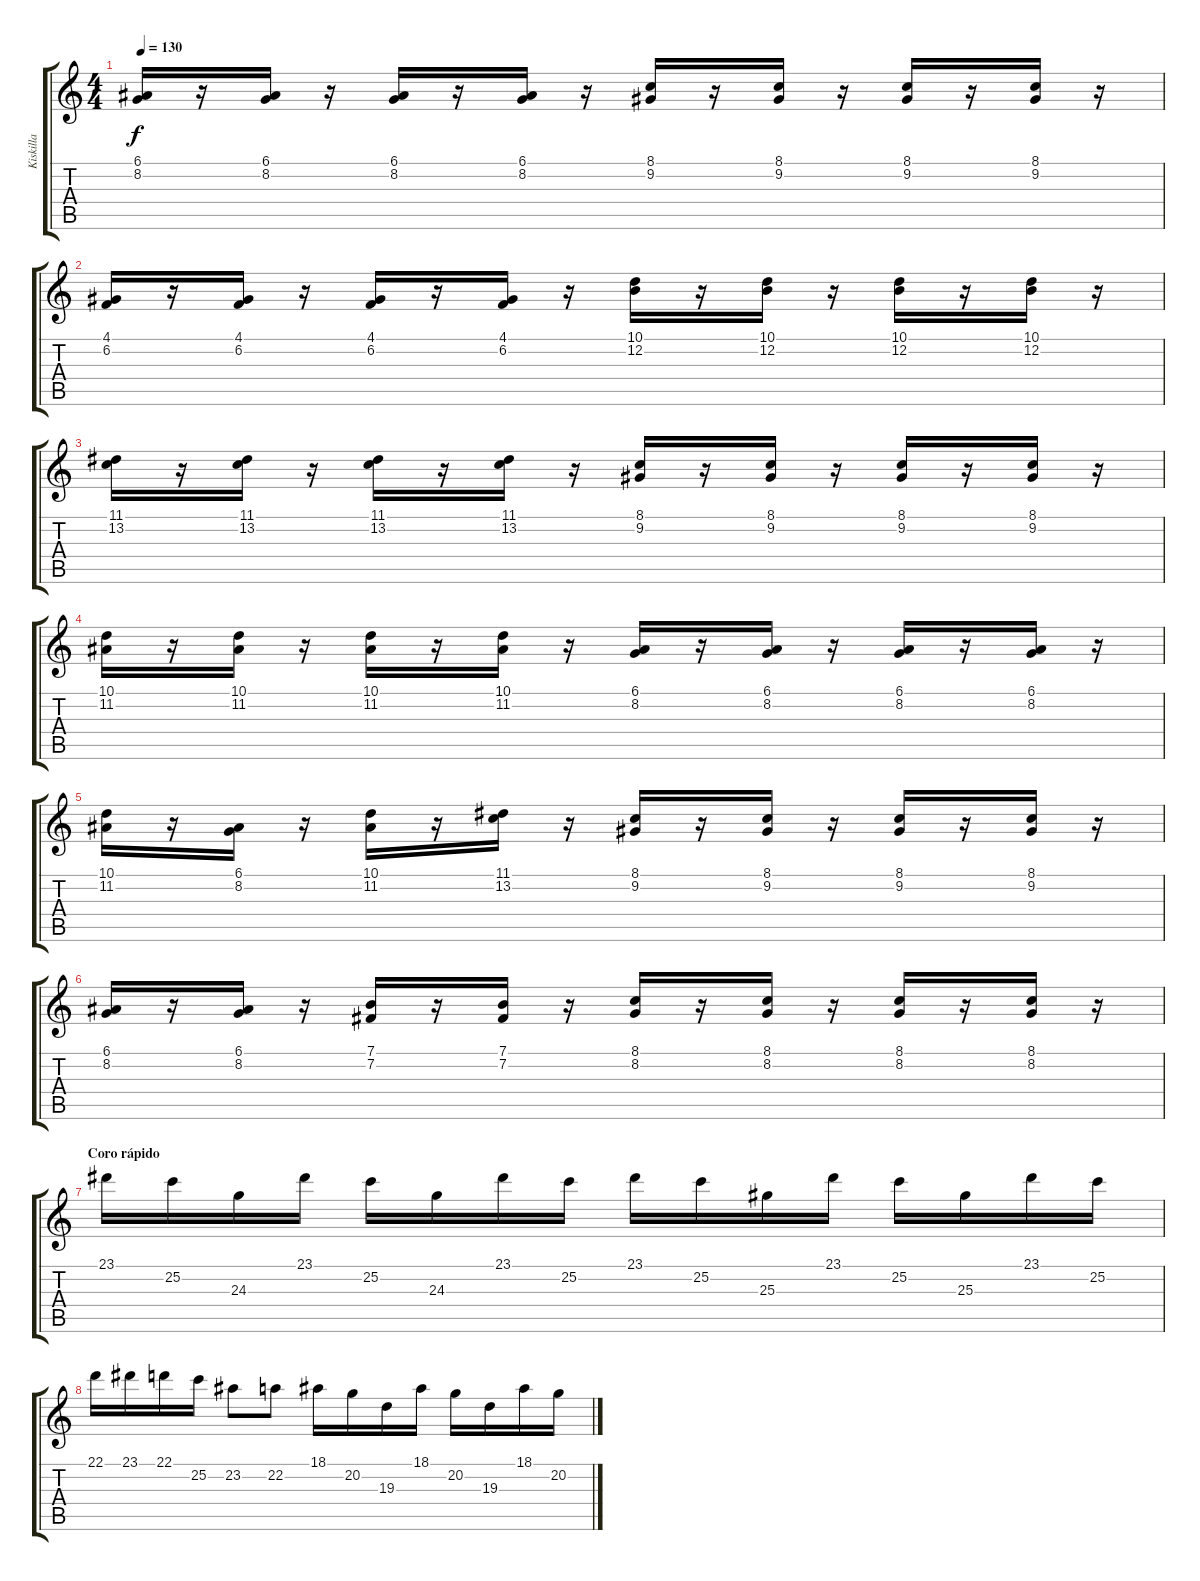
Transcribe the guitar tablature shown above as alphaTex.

\track ("Kiskilla" "Kiskilla") {instrument brightacousticpiano}
\staff {score tabs}
\tuning (E4 B3 G3 D3 A2 E2) {hide}
\ts (4 4)
\tempo 130
\clef g2
\ks c
(6.1 8.2).16{dy f} r.16 (6.1 8.2).16 r.16 (6.1 8.2).16 r.16 (6.1 8.2).16 r.16 (8.1 9.2).16 r.16 (8.1 9.2).16 r.16 (8.1 9.2).16 r.16 (8.1 9.2).16 r.16 |
(4.1 6.2).16 r.16 (4.1 6.2).16 r.16 (4.1 6.2).16 r.16 (4.1 6.2).16 r.16 (10.1 12.2).16 r.16 (10.1 12.2).16 r.16 (10.1 12.2).16 r.16 (10.1 12.2).16 r.16 |
(11.1 13.2).16 r.16 (11.1 13.2).16 r.16 (11.1 13.2).16 r.16 (11.1 13.2).16 r.16 (8.1 9.2).16 r.16 (8.1 9.2).16 r.16 (8.1 9.2).16 r.16 (8.1 9.2).16 r.16 |
(10.1 11.2).16 r.16 (10.1 11.2).16 r.16 (10.1 11.2).16 r.16 (10.1 11.2).16 r.16 (6.1 8.2).16 r.16 (6.1 8.2).16 r.16 (6.1 8.2).16 r.16 (6.1 8.2).16 r.16 |
(10.1 11.2).16 r.16 (6.1 8.2).16 r.16 (10.1 11.2).16 r.16 (11.1 13.2).16 r.16 (8.1 9.2).16 r.16 (8.1 9.2).16 r.16 (8.1 9.2).16 r.16 (8.1 9.2).16 r.16 |
(6.1 8.2).16 r.16 (6.1 8.2).16 r.16 (7.1 7.2).16 r.16 (7.1 7.2).16 r.16 (8.1 8.2).16 r.16 (8.1 8.2).16 r.16 (8.1 8.2).16 r.16 (8.1 8.2).16 r.16 |
\section ("" "Coro rápido")
23.1.16{volume 13 instrument rockorgan} 25.2.16 24.3.16 23.1.16 25.2.16 24.3.16 23.1.16 25.2.16 23.1.16 25.2.16 25.3.16 23.1.16 25.2.16 25.3.16 23.1.16 25.2.16 |
22.1.16 23.1.16 22.1.16 25.2.16 23.2.8 22.2.8 18.1.16 20.2.16 19.3.16 18.1.16 20.2.16 19.3.16 18.1.16 20.2.16
